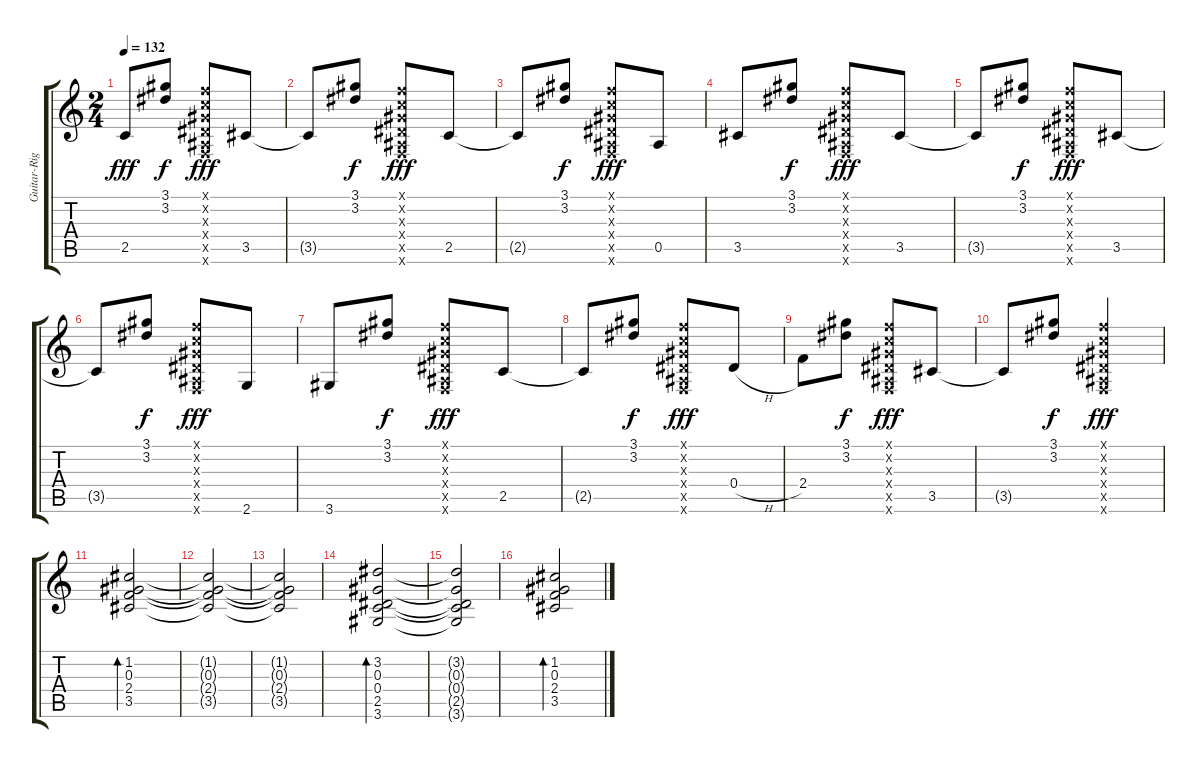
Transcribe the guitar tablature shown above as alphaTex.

\track ("Guitar-Right" "Guitar-Rig") {instrument acousticguitarsteel}
\staff {score tabs}
\tuning (F4 C4 Ab3 Eb3 Bb2 F2) {hide}
\ts (2 4)
\tempo 132
\clef g2
\ks c
2.5{t}.8{dy fff} (3.1 3.2).8{dy f} (0.1{x} 0.2{x} 0.3{x} 0.4{x} 0.5{x} 0.6{x}).8{dy fff} 3.5.8 |
3.5{t}.8 (3.1 3.2).8{dy f} (0.1{x} 0.2{x} 0.3{x} 0.4{x} 0.5{x} 0.6{x}).8{dy fff} 2.5.8 |
2.5{t}.8 (3.1 3.2).8{dy f} (0.1{x} 0.2{x} 0.3{x} 0.4{x} 0.5{x} 0.6{x}).8{dy fff} 0.5.8 |
3.5.8 (3.1 3.2).8{dy f} (0.1{x} 0.2{x} 0.3{x} 0.4{x} 0.5{x} 0.6{x}).8{dy fff} 3.5.8 |
3.5{t}.8 (3.1 3.2).8{dy f} (0.1{x} 0.2{x} 0.3{x} 0.4{x} 0.5{x} 0.6{x}).8{dy fff} 3.5.8 |
3.5{t}.8 (3.1 3.2).8{dy f} (0.1{x} 0.2{x} 0.3{x} 0.4{x} 0.5{x} 0.6{x}).8{dy fff} 2.6.8 |
3.6.8 (3.1 3.2).8{dy f} (0.1{x} 0.2{x} 0.3{x} 0.4{x} 0.5{x} 0.6{x}).8{dy fff} 2.5.8 |
2.5{t}.8 (3.1 3.2).8{dy f} (0.1{x} 0.2{x} 0.3{x} 0.4{x} 0.5{x} 0.6{x}).8{dy fff} 0.4{h}.8 |
2.4.8 (3.1 3.2).8{dy f} (0.1{x} 0.2{x} 0.3{x} 0.4{x} 0.5{x} 0.6{x}).8{dy fff} 3.5.8 |
3.5{t}.8 (3.1 3.2).8{dy f} (0.1{x} 0.2{x} 0.3{x} 0.4{x} 0.5{x} 0.6{x}).4{dy fff} |
(1.2 0.3 2.4 3.5).2{bd 240 volume 10} |
(1.2{t} 0.3{t} 2.4{t} 3.5{t}).2 |
(1.2{t} 0.3{t} 2.4{t} 3.5{t}).2 |
(3.2 0.3 0.4 2.5 3.6).2{bd 240} |
(3.2{t} 0.3{t} 0.4{t} 2.5{t} 3.6{t}).2 |
(1.2 0.3 2.4 3.5).2{bd 240}
